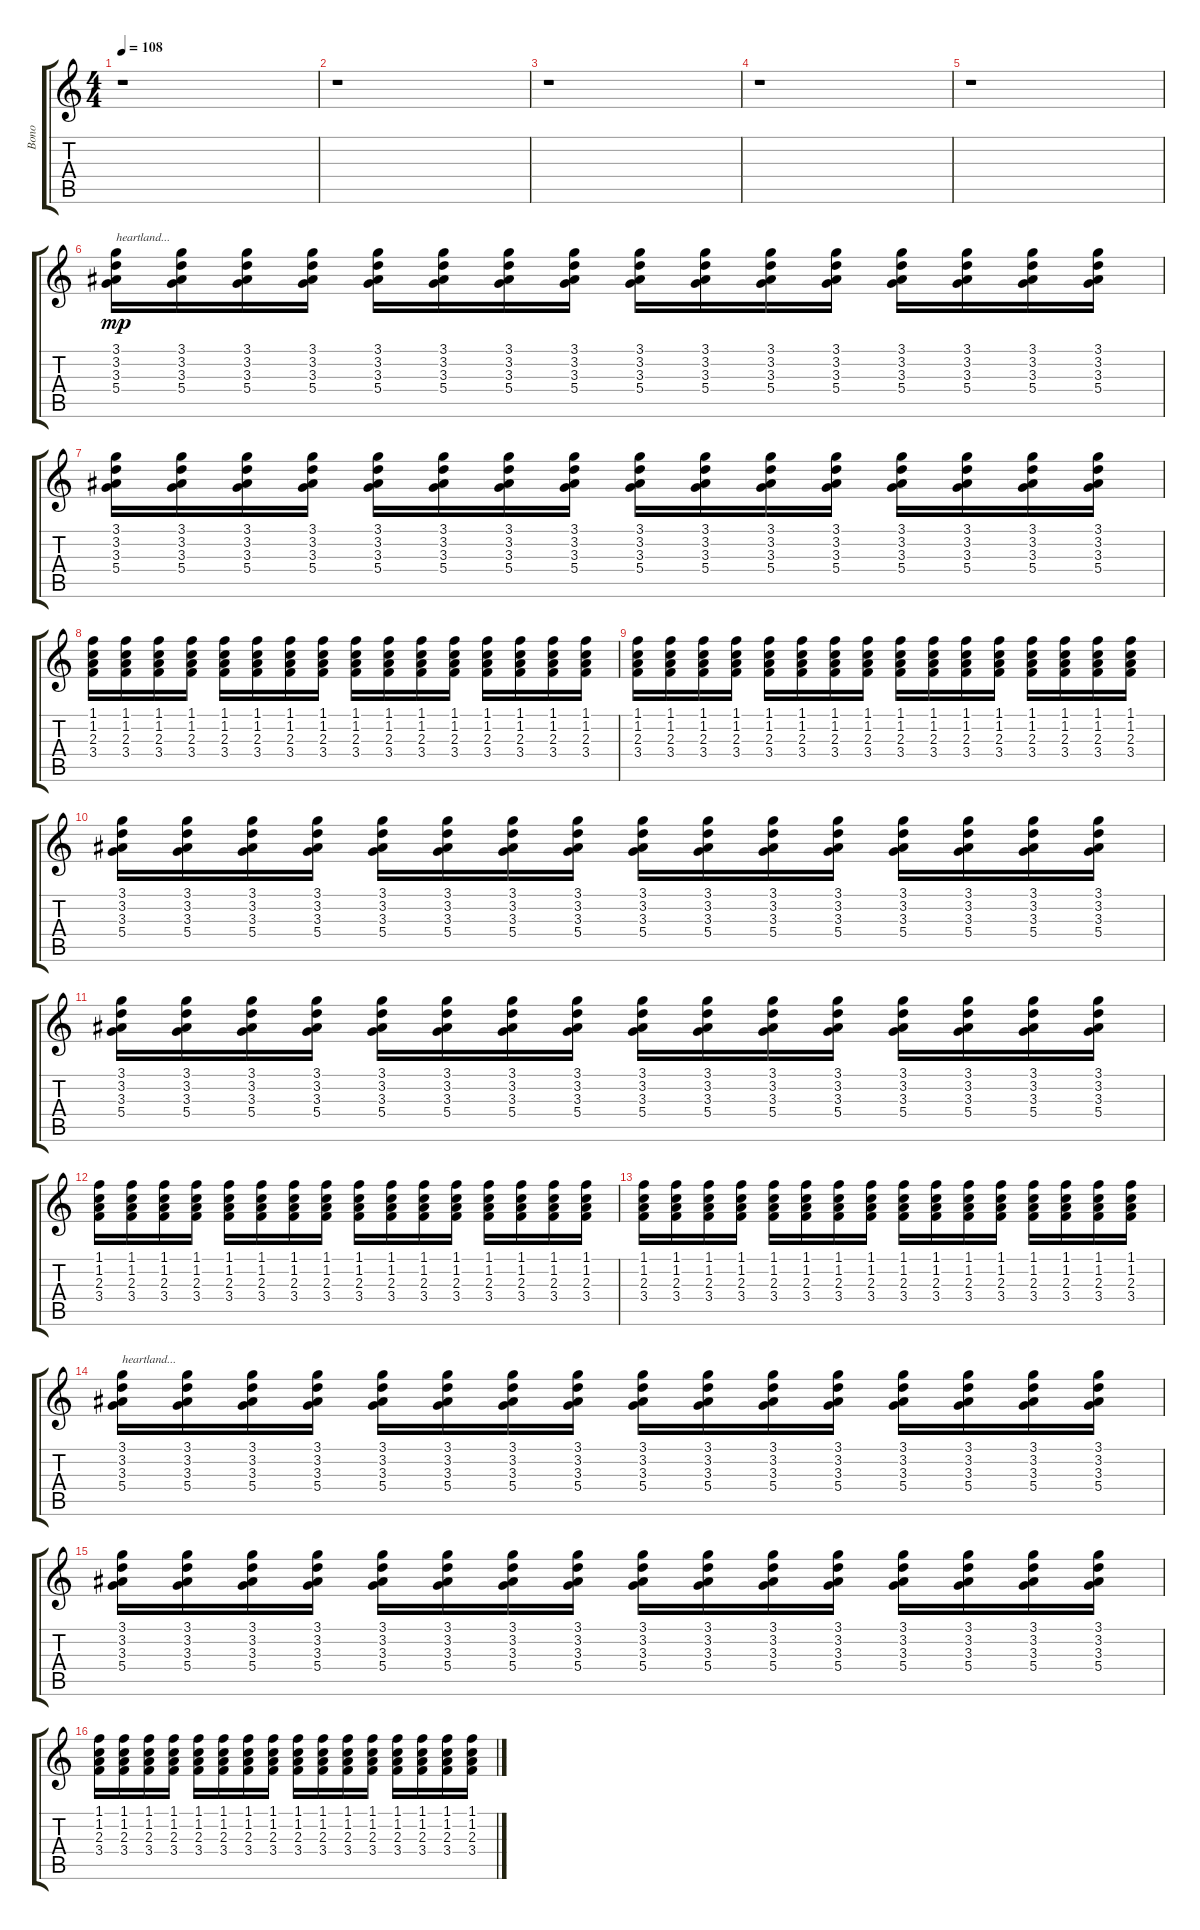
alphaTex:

\track ("Bono" "Bono") {instrument electricguitarclean}
\staff {score tabs}
\tuning (E4 B3 G3 D3 A2 E2) {hide}
\ts (4 4)
\tempo 108
\clef g2
\ks c
r.1{dy mp} |
r.1 |
r.1 |
r.1 |
r.1 |
(3.1 3.2 3.3 5.4).16{txt "heartland..."} (3.1 3.2 3.3 5.4).16 (3.1 3.2 3.3 5.4).16 (3.1 3.2 3.3 5.4).16 (3.1 3.2 3.3 5.4).16 (3.1 3.2 3.3 5.4).16 (3.1 3.2 3.3 5.4).16 (3.1 3.2 3.3 5.4).16 (3.1 3.2 3.3 5.4).16 (3.1 3.2 3.3 5.4).16 (3.1 3.2 3.3 5.4).16 (3.1 3.2 3.3 5.4).16 (3.1 3.2 3.3 5.4).16 (3.1 3.2 3.3 5.4).16 (3.1 3.2 3.3 5.4).16 (3.1 3.2 3.3 5.4).16 |
(3.1 3.2 3.3 5.4).16 (3.1 3.2 3.3 5.4).16 (3.1 3.2 3.3 5.4).16 (3.1 3.2 3.3 5.4).16 (3.1 3.2 3.3 5.4).16 (3.1 3.2 3.3 5.4).16 (3.1 3.2 3.3 5.4).16 (3.1 3.2 3.3 5.4).16 (3.1 3.2 3.3 5.4).16 (3.1 3.2 3.3 5.4).16 (3.1 3.2 3.3 5.4).16 (3.1 3.2 3.3 5.4).16 (3.1 3.2 3.3 5.4).16 (3.1 3.2 3.3 5.4).16 (3.1 3.2 3.3 5.4).16 (3.1 3.2 3.3 5.4).16 |
(1.1 1.2 2.3 3.4).16 (1.1 1.2 2.3 3.4).16 (1.1 1.2 2.3 3.4).16 (1.1 1.2 2.3 3.4).16 (1.1 1.2 2.3 3.4).16 (1.1 1.2 2.3 3.4).16 (1.1 1.2 2.3 3.4).16 (1.1 1.2 2.3 3.4).16 (1.1 1.2 2.3 3.4).16 (1.1 1.2 2.3 3.4).16 (1.1 1.2 2.3 3.4).16 (1.1 1.2 2.3 3.4).16 (1.1 1.2 2.3 3.4).16 (1.1 1.2 2.3 3.4).16 (1.1 1.2 2.3 3.4).16 (1.1 1.2 2.3 3.4).16 |
(1.1 1.2 2.3 3.4).16 (1.1 1.2 2.3 3.4).16 (1.1 1.2 2.3 3.4).16 (1.1 1.2 2.3 3.4).16 (1.1 1.2 2.3 3.4).16 (1.1 1.2 2.3 3.4).16 (1.1 1.2 2.3 3.4).16 (1.1 1.2 2.3 3.4).16 (1.1 1.2 2.3 3.4).16 (1.1 1.2 2.3 3.4).16 (1.1 1.2 2.3 3.4).16 (1.1 1.2 2.3 3.4).16 (1.1 1.2 2.3 3.4).16 (1.1 1.2 2.3 3.4).16 (1.1 1.2 2.3 3.4).16 (1.1 1.2 2.3 3.4).16 |
(3.1 3.2 3.3 5.4).16 (3.1 3.2 3.3 5.4).16 (3.1 3.2 3.3 5.4).16 (3.1 3.2 3.3 5.4).16 (3.1 3.2 3.3 5.4).16 (3.1 3.2 3.3 5.4).16 (3.1 3.2 3.3 5.4).16 (3.1 3.2 3.3 5.4).16 (3.1 3.2 3.3 5.4).16 (3.1 3.2 3.3 5.4).16 (3.1 3.2 3.3 5.4).16 (3.1 3.2 3.3 5.4).16 (3.1 3.2 3.3 5.4).16 (3.1 3.2 3.3 5.4).16 (3.1 3.2 3.3 5.4).16 (3.1 3.2 3.3 5.4).16 |
(3.1 3.2 3.3 5.4).16 (3.1 3.2 3.3 5.4).16 (3.1 3.2 3.3 5.4).16 (3.1 3.2 3.3 5.4).16 (3.1 3.2 3.3 5.4).16 (3.1 3.2 3.3 5.4).16 (3.1 3.2 3.3 5.4).16 (3.1 3.2 3.3 5.4).16 (3.1 3.2 3.3 5.4).16 (3.1 3.2 3.3 5.4).16 (3.1 3.2 3.3 5.4).16 (3.1 3.2 3.3 5.4).16 (3.1 3.2 3.3 5.4).16 (3.1 3.2 3.3 5.4).16 (3.1 3.2 3.3 5.4).16 (3.1 3.2 3.3 5.4).16 |
(1.1 1.2 2.3 3.4).16 (1.1 1.2 2.3 3.4).16 (1.1 1.2 2.3 3.4).16 (1.1 1.2 2.3 3.4).16 (1.1 1.2 2.3 3.4).16 (1.1 1.2 2.3 3.4).16 (1.1 1.2 2.3 3.4).16 (1.1 1.2 2.3 3.4).16 (1.1 1.2 2.3 3.4).16 (1.1 1.2 2.3 3.4).16 (1.1 1.2 2.3 3.4).16 (1.1 1.2 2.3 3.4).16 (1.1 1.2 2.3 3.4).16 (1.1 1.2 2.3 3.4).16 (1.1 1.2 2.3 3.4).16 (1.1 1.2 2.3 3.4).16 |
(1.1 1.2 2.3 3.4).16 (1.1 1.2 2.3 3.4).16 (1.1 1.2 2.3 3.4).16 (1.1 1.2 2.3 3.4).16 (1.1 1.2 2.3 3.4).16 (1.1 1.2 2.3 3.4).16 (1.1 1.2 2.3 3.4).16 (1.1 1.2 2.3 3.4).16 (1.1 1.2 2.3 3.4).16 (1.1 1.2 2.3 3.4).16 (1.1 1.2 2.3 3.4).16 (1.1 1.2 2.3 3.4).16 (1.1 1.2 2.3 3.4).16 (1.1 1.2 2.3 3.4).16 (1.1 1.2 2.3 3.4).16 (1.1 1.2 2.3 3.4).16 |
(3.1 3.2 3.3 5.4).16{txt "heartland..."} (3.1 3.2 3.3 5.4).16 (3.1 3.2 3.3 5.4).16 (3.1 3.2 3.3 5.4).16 (3.1 3.2 3.3 5.4).16 (3.1 3.2 3.3 5.4).16 (3.1 3.2 3.3 5.4).16 (3.1 3.2 3.3 5.4).16 (3.1 3.2 3.3 5.4).16 (3.1 3.2 3.3 5.4).16 (3.1 3.2 3.3 5.4).16 (3.1 3.2 3.3 5.4).16 (3.1 3.2 3.3 5.4).16 (3.1 3.2 3.3 5.4).16 (3.1 3.2 3.3 5.4).16 (3.1 3.2 3.3 5.4).16 |
(3.1 3.2 3.3 5.4).16 (3.1 3.2 3.3 5.4).16 (3.1 3.2 3.3 5.4).16 (3.1 3.2 3.3 5.4).16 (3.1 3.2 3.3 5.4).16 (3.1 3.2 3.3 5.4).16 (3.1 3.2 3.3 5.4).16 (3.1 3.2 3.3 5.4).16 (3.1 3.2 3.3 5.4).16 (3.1 3.2 3.3 5.4).16 (3.1 3.2 3.3 5.4).16 (3.1 3.2 3.3 5.4).16 (3.1 3.2 3.3 5.4).16 (3.1 3.2 3.3 5.4).16 (3.1 3.2 3.3 5.4).16 (3.1 3.2 3.3 5.4).16 |
(1.1 1.2 2.3 3.4).16 (1.1 1.2 2.3 3.4).16 (1.1 1.2 2.3 3.4).16 (1.1 1.2 2.3 3.4).16 (1.1 1.2 2.3 3.4).16 (1.1 1.2 2.3 3.4).16 (1.1 1.2 2.3 3.4).16 (1.1 1.2 2.3 3.4).16 (1.1 1.2 2.3 3.4).16 (1.1 1.2 2.3 3.4).16 (1.1 1.2 2.3 3.4).16 (1.1 1.2 2.3 3.4).16 (1.1 1.2 2.3 3.4).16 (1.1 1.2 2.3 3.4).16 (1.1 1.2 2.3 3.4).16 (1.1 1.2 2.3 3.4).16
